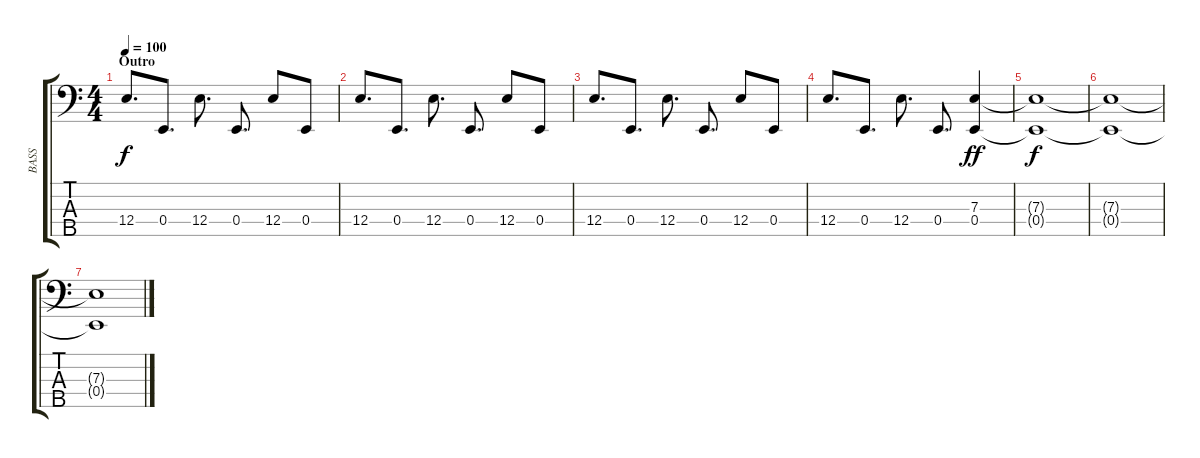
\track ("BASS" "BASS") {instrument electricbasspick}
\staff {score tabs}
\tuning (G2 D2 A1 E1 B0) {hide}
\ts (4 4)
\section ("" "Outro")
\tempo 100
\clef f4
\ks c
12.4.8{d dy f} 0.4.8{d} 12.4.8{d} 0.4.8{d} 12.4.8 0.4.8 |
12.4.8{d} 0.4.8{d} 12.4.8{d} 0.4.8{d} 12.4.8 0.4.8 |
12.4.8{d} 0.4.8{d} 12.4.8{d} 0.4.8{d} 12.4.8 0.4.8 |
12.4.8{d} 0.4.8{d} 12.4.8{d} 0.4.8{d} (7.3 0.4).4{dy ff} |
(7.3{t} 0.4{t}).1{dy f} |
(7.3{t} 0.4{t}).1 |
(7.3{t} 0.4{t}).1
